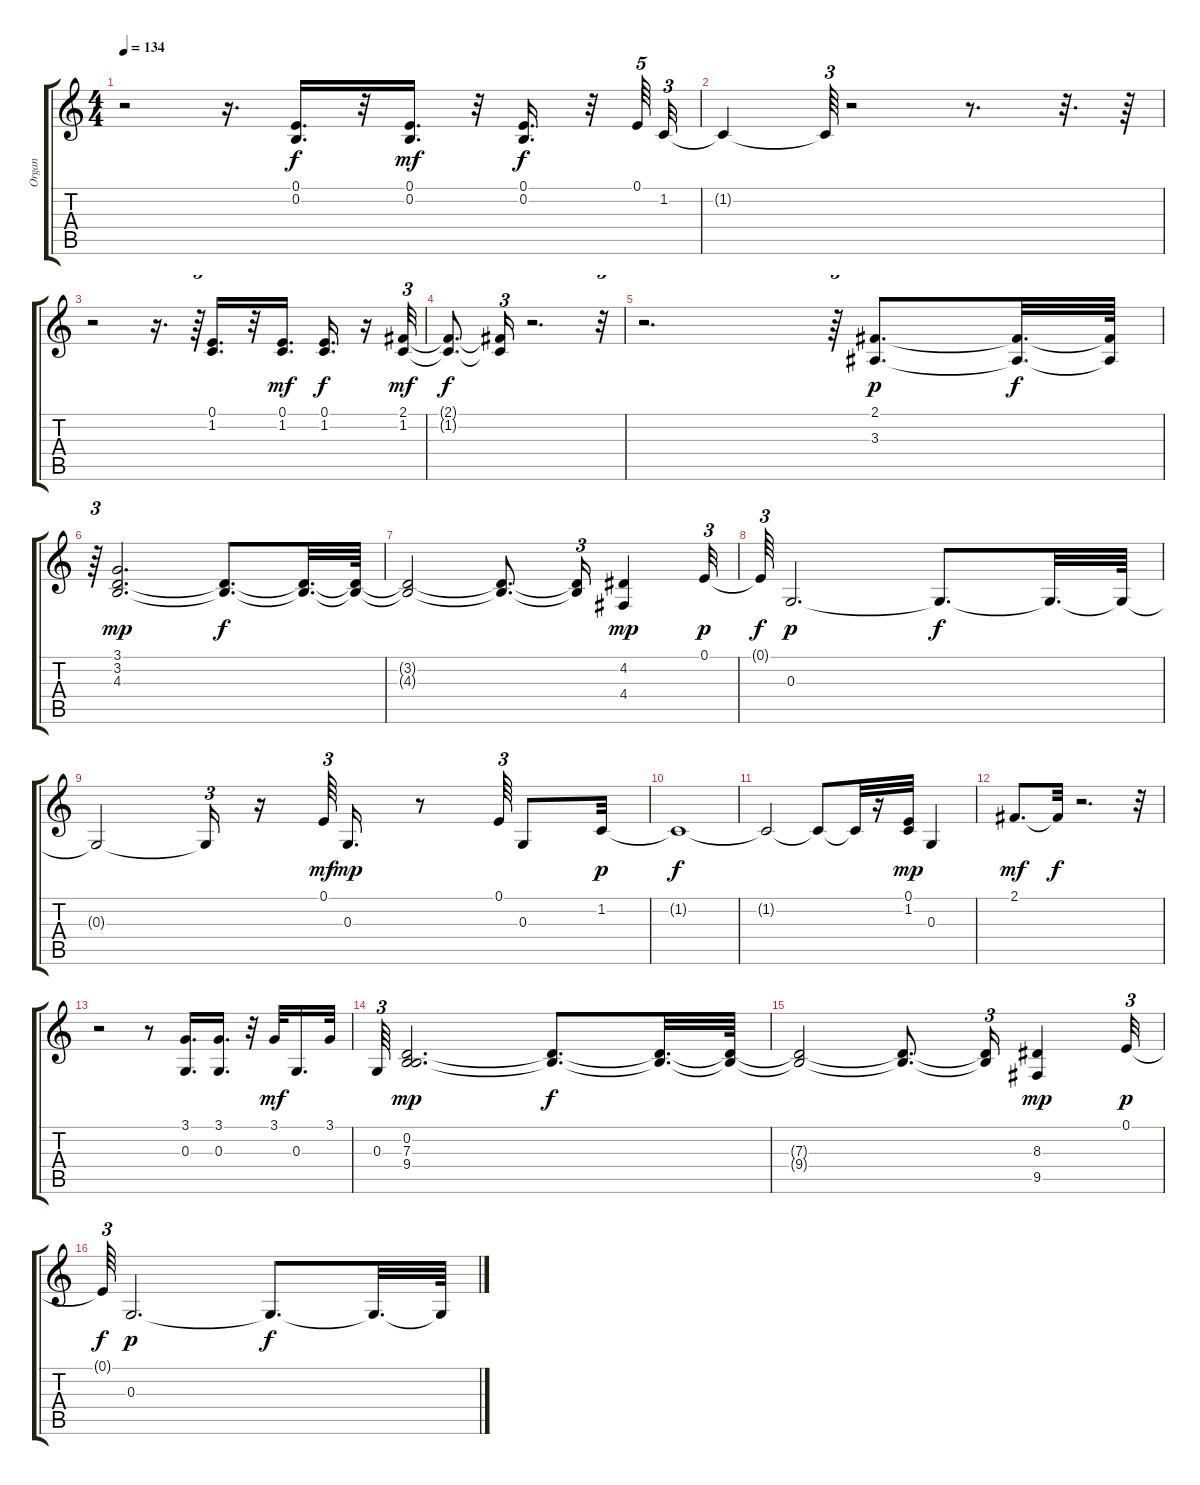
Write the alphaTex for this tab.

\track ("Organ" "Organ") {instrument drawbarorgan}
\staff {score tabs}
\tuning (E4 B3 G3 D3 A2 E2) {hide}
\ts (4 4)
\tempo 134
\clef g2
\ks c
r.2{dy f} r.16{d} (0.1 0.2).16{d} r.32 (0.1 0.2).16{d dy mf} r.32 (0.1 0.2).16{d dy f} r.32 0.1.64{tu (5 4)} 1.2.32{tu (3 2)} |
1.2{t}.4 1.2{t}.64{tu (3 2)} r.2 r.8{d} r.32{d} r.64 |
r.2 r.16{d} r.64{tu (3 2)} (0.1 1.2).16{d} r.32 (0.1 1.2).16{d dy mf} (0.1 1.2).16{d dy f} r.16 (2.1 1.2).32{tu (3 2) dy mf} |
(2.1{t} 1.2{t}).8{d dy f} (2.1{t} 1.2{t}).16{tu (3 2)} r.2{d} r.32{tu (3 2)} |
r.2{d} r.64{tu (3 2)} (2.1 3.3).8{d dy p} (2.1{t} 3.3{t}).32{d dy f} (2.1{t} 3.3{t}).64 |
r.64{tu (3 2)} (3.1 3.2 4.3).2{d dy mp} (3.2{t} 4.3{t}).8{d dy f} (3.2{t} 4.3{t}).32{d} (3.2{t} 4.3{t}).64 |
(3.2{t} 4.3{t}).2 (3.2{t} 4.3{t}).8{d} (3.2{t} 4.3{t}).16{tu (3 2)} (4.2 4.4).4{dy mp} 0.1.32{tu (3 2) dy p} |
0.1{t}.64{tu (3 2) dy f} 0.3.2{d dy p} 0.3{t}.8{d dy f} 0.3{t}.32{d} 0.3{t}.64 |
0.3{t}.2 0.3{t}.16{tu (3 2)} r.16 0.1.64{tu (3 2) dy mf} 0.3.16{d dy mp} r.8 0.1.64{tu (3 2)} 0.3.8 1.2.32{dy p} |
1.2{t}.1{dy f} |
1.2{t}.2 1.2{t}.8 1.2{t}.32 r.16 (0.1 1.2).32{dy mp} 0.3.4 |
2.1.8{d dy mf} 2.1{t}.32{dy f} r.2{d} r.32 |
r.2 r.8 (3.1 0.3).16{d} (3.1 0.3).16{d} r.32 3.1.32{dy mf} 0.3.16{d} 3.1.32 |
0.3.64{tu (3 2)} (0.2 7.3 9.4).2{d dy mp} (7.3{t} 9.4{t}).8{d dy f} (7.3{t} 9.4{t}).32{d} (7.3{t} 9.4{t}).64 |
(7.3{t} 9.4{t}).2 (7.3{t} 9.4{t}).8{d} (7.3{t} 9.4{t}).16{tu (3 2)} (8.3 9.5).4{dy mp volume 10} 0.1.32{tu (3 2) dy p volume 10} |
0.1{t}.64{tu (3 2) dy f} 0.3.2{d dy p} 0.3{t}.8{d dy f} 0.3{t}.32{d} 0.3{t}.64
